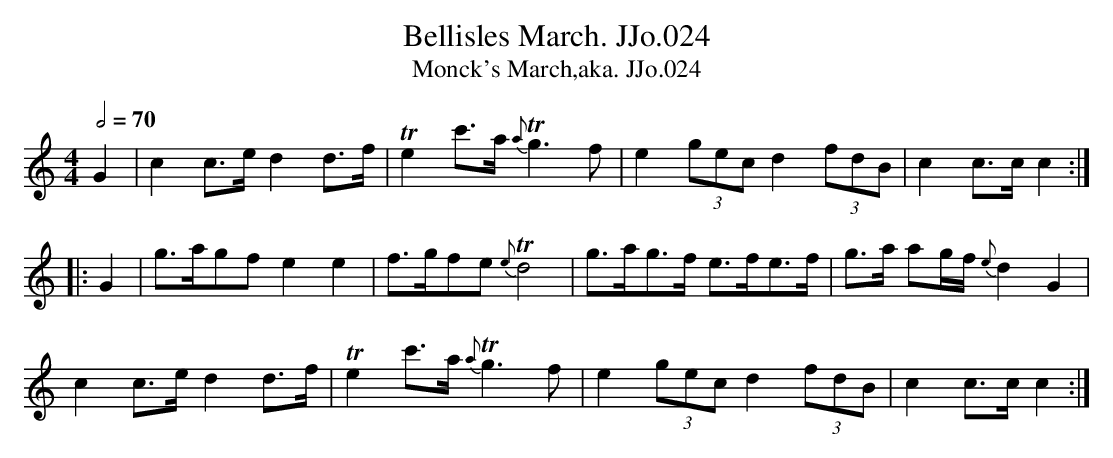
X:1
T:Bellisles March. JJo.024
T:Monck's March,aka. JJo.024
L:1/8
M:4/4
Q:1/2=70
K:C
G2|c2c>e d2d>f|Te2c'>a{a}Tg3f|e2(3gec d2(3fdB|c2c>cc2::!
G2|g>agf e2e2|f>gfe{e}Td4|g>ag>f e>fe>f|g>a ag/f/ {e}d2G2|!
c2c>e d2d>f|Te2c'>a{a}Tg3f|e2(3gec d2(3fdB|c2c>cc2:|
